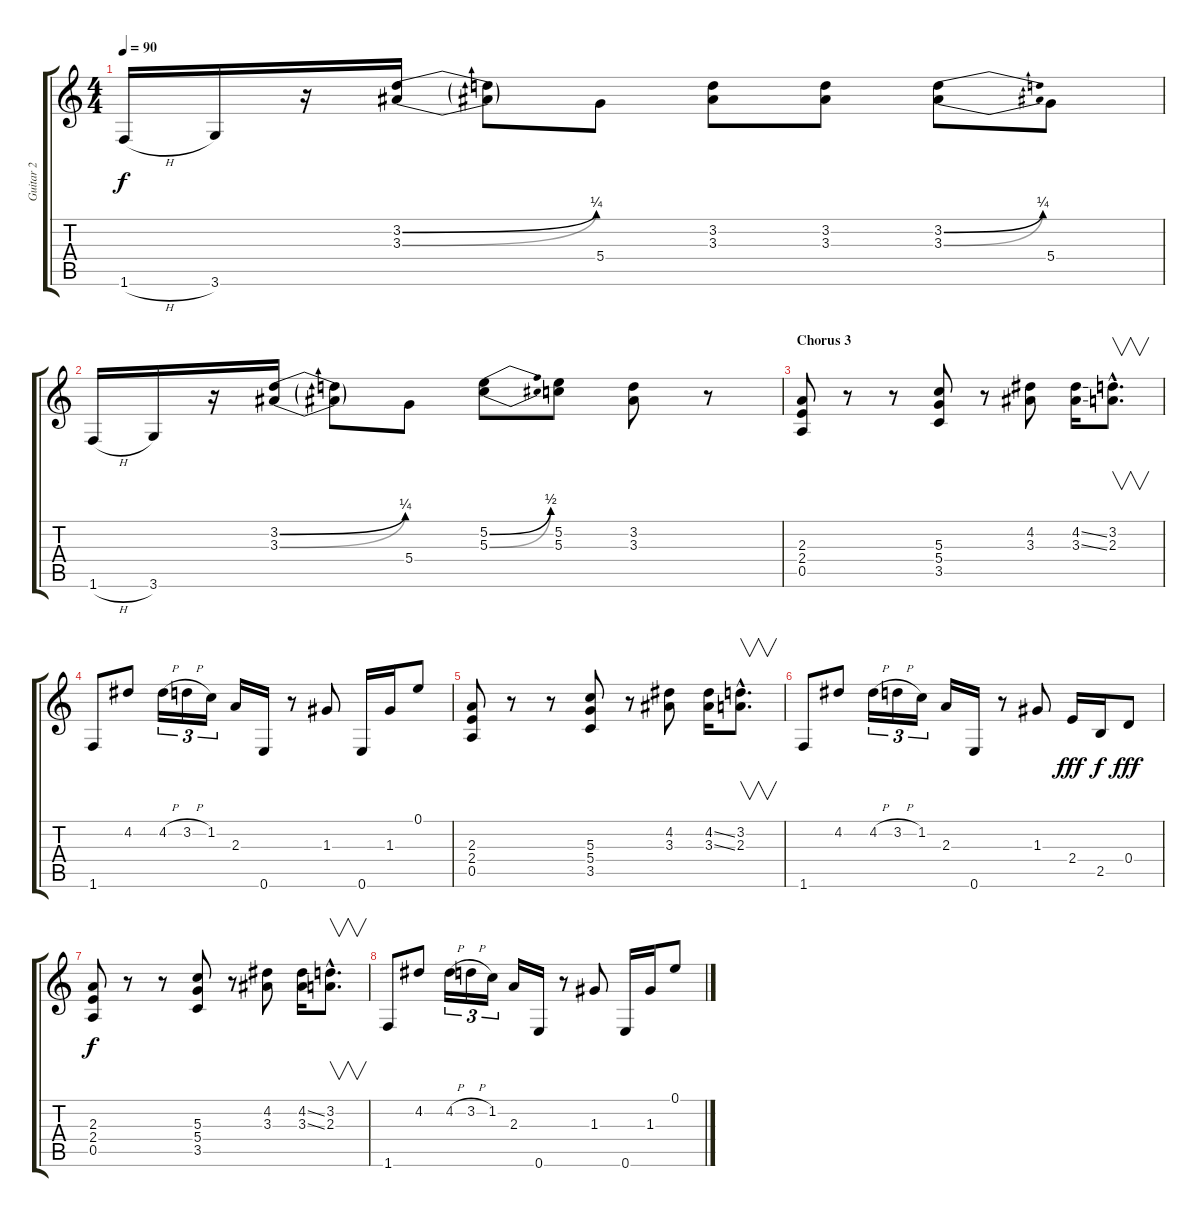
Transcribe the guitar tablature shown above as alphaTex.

\track ("Guitar 2" "Guitar 2") {instrument electricguitarclean}
\staff {score tabs}
\tuning (E4 B3 G3 D3 A2 E2) {hide}
\ts (4 4)
\tempo 90
\clef g2
\ks c
1.6{h}.16{dy f} 3.6.16 r.16 (3.2{be (bend 0 0 60 1)} 3.3{be (bend 0 0 60 1)}).16 (3.2{t} 3.3{t}).8 5.4.8 (3.2 3.3).8 (3.2 3.3).8 (3.2{be (bend 0 0 60 1)} 3.3{be (bend 0 0 60 1)}).8 5.4.8 |
1.6{h}.16 3.6.16 r.16 (3.2{be (bend 0 0 60 1)} 3.3{be (bend 0 0 60 1)}).16 (3.2{t} 3.3{t}).8 5.4.8 (5.2{be (bend 0 0 60 2)} 5.3{be (bend 0 0 60 2)}).8 (5.2 5.3).8 (3.2 3.3).8 r.8 |
\section ("" "Chorus 3")
(2.3 2.4 0.5).8 r.8 r.8 (5.3 5.4 3.5).8 r.8 (4.2 3.3).8 (4.2{ss} 3.3{ss}).16 (3.2{hac} 2.3{hac}).8{v d} |
1.6.8 4.2.8 4.2{h}.16{tu (3 2)} 3.2{h}.16{tu (3 2)} 1.2.16{tu (3 2)} 2.3.16 0.6.16 r.8 1.3.8 0.6.16 1.3.16 0.1.8 |
(2.3 2.4 0.5).8 r.8 r.8 (5.3 5.4 3.5).8 r.8 (4.2 3.3).8 (4.2{ss} 3.3{ss}).16 (3.2{hac} 2.3{hac}).8{v d} |
1.6.8 4.2.8 4.2{h}.16{tu (3 2)} 3.2{h}.16{tu (3 2)} 1.2.16{tu (3 2)} 2.3.16 0.6.16 r.8 1.3.8 2.4.16{dy fff} 2.5.16{dy f} 0.4.8{dy fff} |
(2.3 2.4 0.5).8{dy f} r.8 r.8 (5.3 5.4 3.5).8 r.8 (4.2 3.3).8 (4.2{ss} 3.3{ss}).16 (3.2{hac} 2.3{hac}).8{v d} |
1.6.8 4.2.8 4.2{h}.16{tu (3 2)} 3.2{h}.16{tu (3 2)} 1.2.16{tu (3 2)} 2.3.16 0.6.16 r.8 1.3.8 0.6.16 1.3.16 0.1.8
